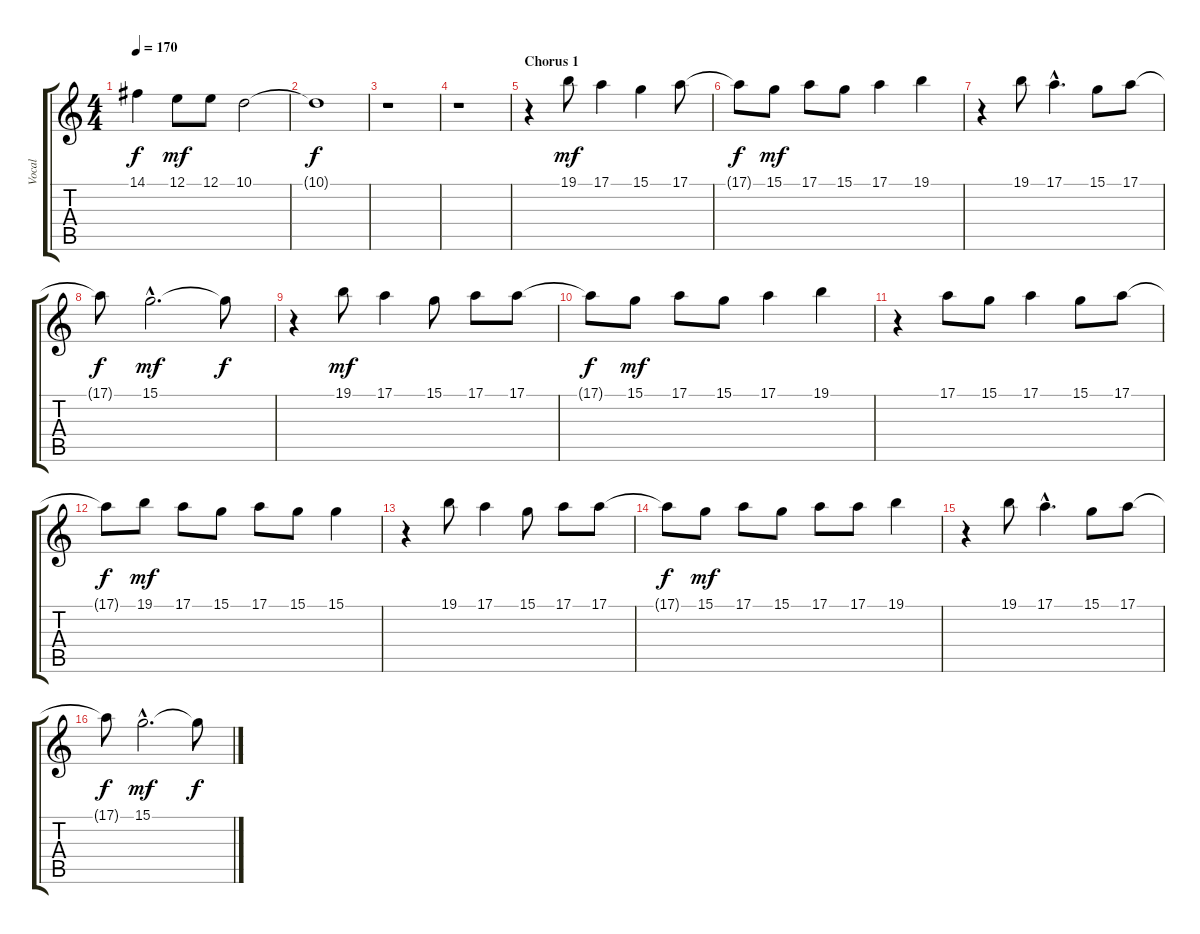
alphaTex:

\track ("Vocal" "Vocal") {instrument harpsichord}
\staff {score tabs}
\tuning (E4 B3 G3 D3 A2 E2) {hide}
\ts (4 4)
\tempo 170
\clef g2
\ks c
14.1{t}.4{dy f} 12.1.8{dy mf} 12.1.8 10.1.2 |
10.1{t}.1{dy f} |
r.1 |
r.1 |
\section ("" "Chorus 1")
r.4 19.1.8{dy mf} 17.1.4 15.1.4 17.1.8 |
17.1{t}.8{dy f} 15.1.8{dy mf} 17.1.8 15.1.8 17.1.4 19.1.4 |
r.4 19.1.8 17.1{hac}.4{d} 15.1.8 17.1.8 |
17.1{t}.8{dy f} 15.1{hac}.2{d dy mf} 15.1{t}.8{dy f} |
r.4 19.1.8{dy mf} 17.1.4 15.1.8 17.1.8 17.1.8 |
17.1{t}.8{dy f} 15.1.8{dy mf} 17.1.8 15.1.8 17.1.4 19.1.4 |
r.4 17.1.8 15.1.8 17.1.4 15.1.8 17.1.8 |
17.1{t}.8{dy f} 19.1.8{dy mf} 17.1.8 15.1.8 17.1.8 15.1.8 15.1.4 |
r.4 19.1.8 17.1.4 15.1.8 17.1.8 17.1.8 |
17.1{t}.8{dy f} 15.1.8{dy mf} 17.1.8 15.1.8 17.1.8 17.1.8 19.1.4 |
r.4 19.1.8 17.1{hac}.4{d} 15.1.8 17.1.8 |
17.1{t}.8{dy f} 15.1{hac}.2{d dy mf} 15.1{t}.8{dy f}
